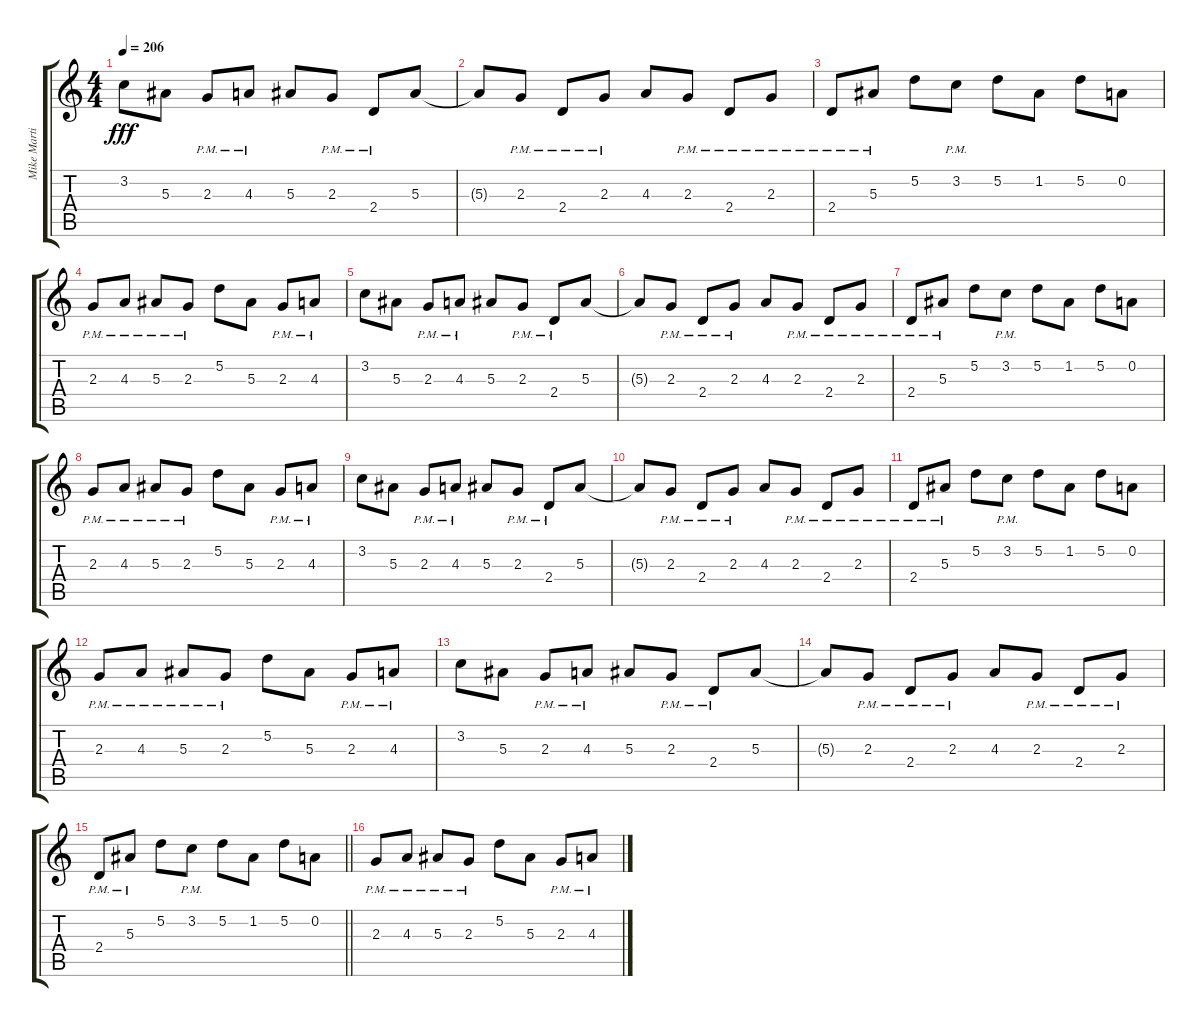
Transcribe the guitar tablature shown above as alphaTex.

\track ("Mike Martin" "Mike Marti") {instrument distortionguitar}
\staff {score tabs}
\tuning (D4 A3 F3 C3 G2 D2) {hide}
\ts (4 4)
\tempo 206
\clef g2
\ks c
3.2.8{dy fff} 5.3.8 2.3{pm}.8 4.3{pm}.8 5.3.8 2.3{pm}.8 2.4{pm}.8 5.3.8 |
5.3{t}.8 2.3{pm}.8 2.4{pm}.8 2.3{pm}.8 4.3.8 2.3{pm}.8 2.4{pm}.8 2.3{pm}.8 |
2.4{pm}.8 5.3{pm}.8 5.2.8 3.2{pm}.8 5.2.8 1.2.8 5.2.8 0.2.8 |
2.3{pm}.8 4.3{pm}.8 5.3{pm}.8 2.3{pm}.8 5.2.8 5.3.8 2.3{pm}.8 4.3{pm}.8 |
3.2.8 5.3.8 2.3{pm}.8 4.3{pm}.8 5.3.8 2.3{pm}.8 2.4{pm}.8 5.3.8 |
5.3{t}.8 2.3{pm}.8 2.4{pm}.8 2.3{pm}.8 4.3.8 2.3{pm}.8 2.4{pm}.8 2.3{pm}.8 |
2.4{pm}.8 5.3{pm}.8 5.2.8 3.2{pm}.8 5.2.8 1.2.8 5.2.8 0.2.8 |
2.3{pm}.8 4.3{pm}.8 5.3{pm}.8 2.3{pm}.8 5.2.8 5.3.8 2.3{pm}.8 4.3{pm}.8 |
3.2.8 5.3.8 2.3{pm}.8 4.3{pm}.8 5.3.8 2.3{pm}.8 2.4{pm}.8 5.3.8 |
5.3{t}.8 2.3{pm}.8 2.4{pm}.8 2.3{pm}.8 4.3.8 2.3{pm}.8 2.4{pm}.8 2.3{pm}.8 |
2.4{pm}.8 5.3{pm}.8 5.2.8 3.2{pm}.8 5.2.8 1.2.8 5.2.8 0.2.8 |
2.3{pm}.8 4.3{pm}.8 5.3{pm}.8 2.3{pm}.8 5.2.8 5.3.8 2.3{pm}.8 4.3{pm}.8 |
3.2.8 5.3.8 2.3{pm}.8 4.3{pm}.8 5.3.8 2.3{pm}.8 2.4{pm}.8 5.3.8 |
5.3{t}.8 2.3{pm}.8 2.4{pm}.8 2.3{pm}.8 4.3.8 2.3{pm}.8 2.4{pm}.8 2.3{pm}.8 |
\barLineRight lightlight
2.4{pm}.8 5.3{pm}.8 5.2.8 3.2{pm}.8 5.2.8 1.2.8 5.2.8 0.2.8 |
2.3{pm}.8 4.3{pm}.8 5.3{pm}.8 2.3{pm}.8 5.2.8 5.3.8 2.3{pm}.8 4.3{pm}.8
